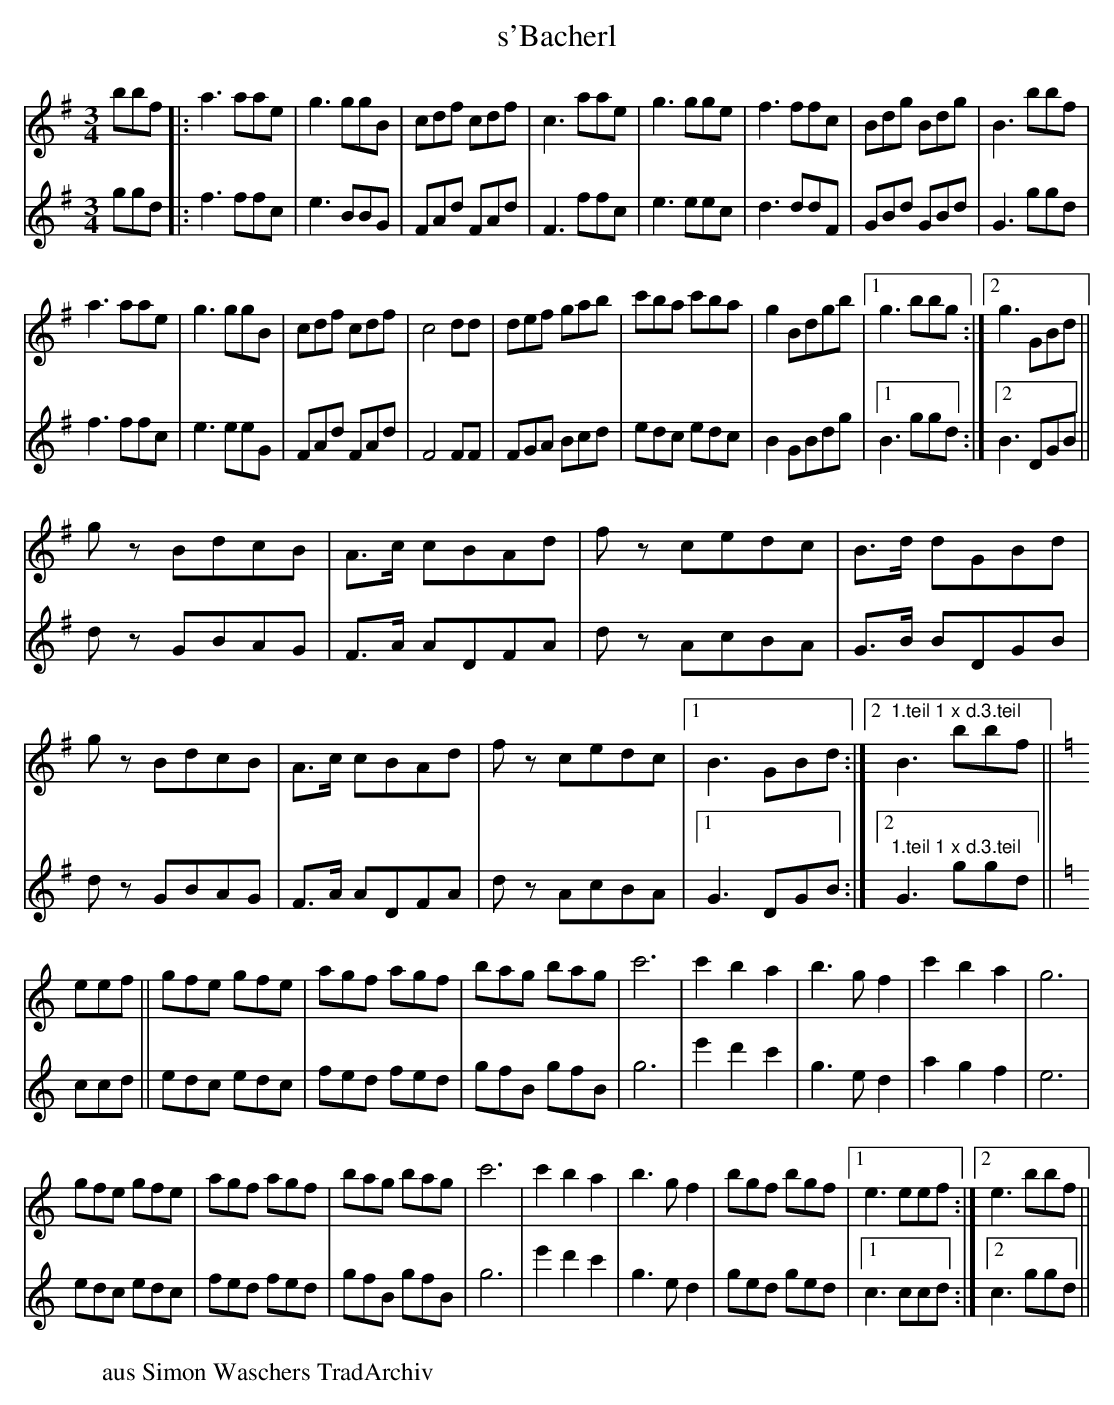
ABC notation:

X:1
T:s'Bacherl
M:3/4
L:1/8
K:G-8va
V:1
bbf |:\
a3 aae | g3 ggB | cdf cdf | c3 aae |\
g3 gge | f3 ffc | Bdg Bdg | B3 bbf |
V:2
K:G
ggd |:\
f3 ffc | e3 BBG | FAd FAd | F3 ffc |\
e3 eec | d3 ddF | GBd GBd | G3 ggd |
V:1
a3 aae | g3 ggB | cdf cdf | c4 dd |\
def gab | c'ba c'ba | g2 Bdgb |1 g3 bbg :|\
                               [2 g3 GBd ||
V:2
f3 ffc | e3 eeG | FAd FAd | F4 FF |\
FGA Bcd | edc edc | B2 GBdg |1 B3 ggd :|\
                            [2 B3 DGB ||
V:1
gz BdcB | A>c cBAd | fz cedc | B>d dGBd |\
gz BdcB | A>c cBAd | fz cedc |1 B3 GBd :|\
                             [2"1.teil 1 x d.3.teil"B3 bbf ||
V:2
dz GBAG | F>A ADFA | dz AcBA | G>B BDGB |\
dz GBAG | F>A ADFA | dz AcBA |1 G3 DGB :|\
                             [2"1.teil 1 x d.3.teil" G3 ggd ||
V:1
K:C
eef ||\
gfe gfe | agf agf | bag bag | c'6 |\
c'2 b2 a2 | b3 g f2 | c'2 b2 a2 | g6 |
V:2
K:C
ccd ||\
edc edc | fed fed | gfB gfB | g6 |\
e'2 d'2 c'2 | g3 e d2 | a2 g2 f2 | e6 |
V:1
gfe gfe | agf agf | bag bag | c'6 |\
c'2 b2 a2 | b3 g f2 | bgf bgf |1 e3 eef :|\
                             [2 e3 bbf ||
V:2
edc edc | fed fed | gfB gfB | g6 |\
e'2 d'2 c'2 | g3 e d2 | ged ged |1 c3 ccd :|\
                             [2 c3 ggd ||
W:aus Simon Waschers TradArchiv

</pre>
</body>
</html>
